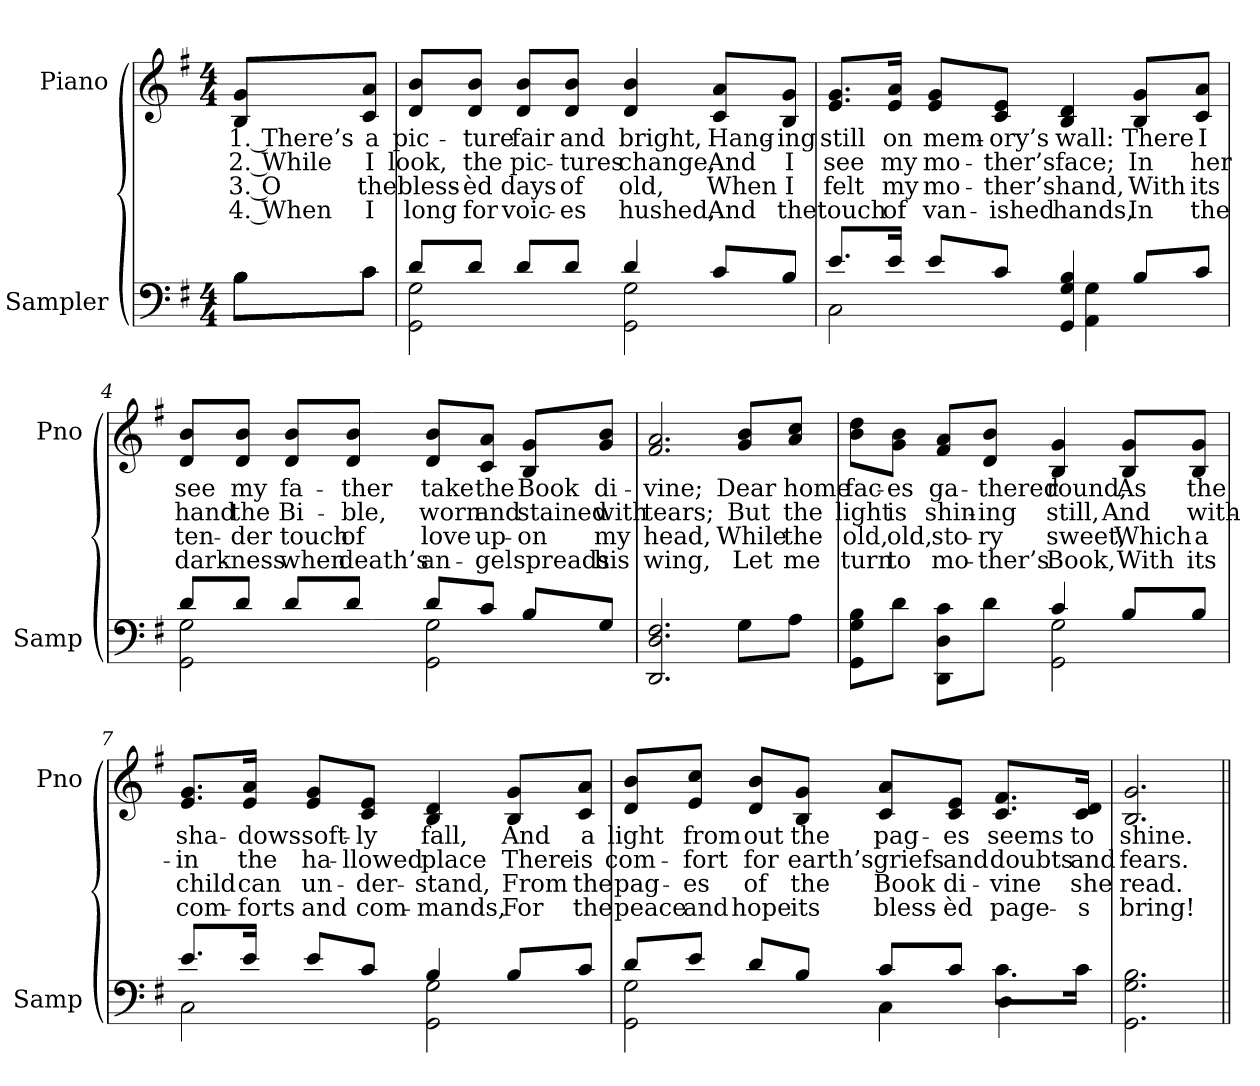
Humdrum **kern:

**kern	**kern	**text	**text	**text	**text
*part2	*part1	*part1	*part1	*part1	*part1
*staff2	*staff1	*staff1	*staff1	*staff1	*staff1
*I"Sampler	*I"Piano	*	*	*	*
*I'Samp	*I'Pno	*	*	*	*
*clefF4	*clefG2	*	*	*	*
*k[f#]	*k[f#]	*	*	*	*
*G:	*G:	*	*	*	*
*M4/4	*M4/4	*	*	*	*
=1	=1	=1	=1	=1	=1
*^	*	*	*	*	*
8B\L	8B\L	8B/ 8g/L	1. There’s	2. While	3. O	4. When
8c\J	8c\J	8c/ 8a/J	a	I	the	I
=2	=2	=2	=2	=2	=2	=2
8d/L	2GG 2G	8d/ 8b/L	pic-	look,	bless-	long
8d/J	.	8d/ 8b/J	-ture	the	-èd	for
8d/L	.	8d/ 8b/L	fair	pic-	days	voic-
8d/J	.	8d/ 8b/J	and	-tures	of	-es
4d/	2GG 2G	4d 4b	bright,	change,	old,	hushed,
8c/L	.	8c/ 8a/L	Hang-	And	When	And
8B/J	.	8B/ 8g/J	-ing	I	I	the
=3	=3	=3	=3	=3	=3	=3
8.e/L	2C	8.e/ 8.g/L	still	see	felt	touch
16e/Jk	.	16e/ 16a/Jk	on	my	my	of
8e/L	.	8e/ 8g/L	mem-	mo-	mo-	van-
8c/J	.	8c/ 8e/J	-ory’s	-ther’s	-ther’s	-ished
4GG 4G 4B	16ryy	4B 4d	wall:	face;	hand,	hands,
.	4AA 4G	.	.	.	.	.
8B/L	.	8B/ 8g/L	There	In	With	In
.	8.ryy	.	.	.	.	.
8c/J	.	8c/ 8a/J	I	her	its	the
=4	=4	=4	=4	=4	=4	=4
8d/L	2GG 2G	8d/ 8b/L	see	hand	ten-	dark-
8d/J	.	8d/ 8b/J	my	the	-der	-ness
8d/L	.	8d/ 8b/L	fa-	Bi-	touch	when
8d/J	.	8d/ 8b/J	-ther	-ble,	of	death’s
8d/L	2GG 2G	8d/ 8b/L	take	worn	love	an-
8c/J	.	8c/ 8a/J	the	and	up-	-gel
8B/L	.	8B/ 8g/L	Book	stained	-on	spreads
8G/J	.	8g/ 8b/J	di-	with	my	his
*v	*v	*	*	*	*	*
=5	=5	=5	=5	=5	=5
2.DD 2.D 2.F#	2.f# 2.a	-vine;	tears;	head,	wing,
8G\L	8g/ 8b/L	Dear	But	While	Let
8A\J	8a/ 8cc/J	home	the	the	me
=6	=6	=6	=6	=6	=6
*^	*	*	*	*	*
8GG\ 8G\ 8B\L	2ryy	8b\ 8dd\L	fac-	light	old,	turn
8d\J	.	8g\ 8b\J	-es	is	old,	to
8DD\ 8D\ 8c\L	.	8f#/ 8a/L	ga-	shin-	sto-	mo-
8d\J	.	8d/ 8b/J	-thered	-ing	-ry	-ther’s
4c/	2GG 2G	4B 4g	round,	still,	sweet,	Book,
8B/L	.	8B/ 8g/L	As	And	Which	With
8B/J	.	8B/ 8g/J	the	with-	a	its
=7	=7	=7	=7	=7	=7	=7
8.e/L	2C	8.e/ 8.g/L	sha-	-in	child	com-
16e/Jk	.	16e/ 16a/Jk	-dows	the	can	-forts
8e/L	.	8e/ 8g/L	soft-	ha-	un-	and
8c/J	.	8c/ 8e/J	-ly	-llowed	-der-	com-
4B/	2GG 2G	4B 4d	fall,	place	-stand,	-mands,
8B/L	.	8B/ 8g/L	And	There	From	For
8c/J	.	8c/ 8a/J	a	is	the	the
=8	=8	=8	=8	=8	=8	=8
8d/L	2GG 2G	8d/ 8b/L	light	com-	pag-	peace
8e/J	.	8e/ 8cc/J	from	-fort	-es	and
8d/L	.	8d/ 8b/L	out	for	of	hope
8B/J	.	8B/ 8g/J	the	earth’s	the	its
8c/L	4C	8c/ 8a/L	pag-	griefs	Book	bless-
8c/J	.	8c/ 8e/J	-es	and	di-	-èd
8.c\L	4D	8.c/ 8.f#/L	seems	doubts	-vine	page-
16c\Jk	.	16c/ 16d/Jk	to	and	she	-s
*v	*v	*	*	*	*	*
=9	=9	=9	=9	=9	=9
2.GG 2.G 2.B	2.B 2.g	shine.	fears.	read.	bring!
=||	=||	=||	=||	=||	=||
*-	*-	*-	*-	*-	*-
